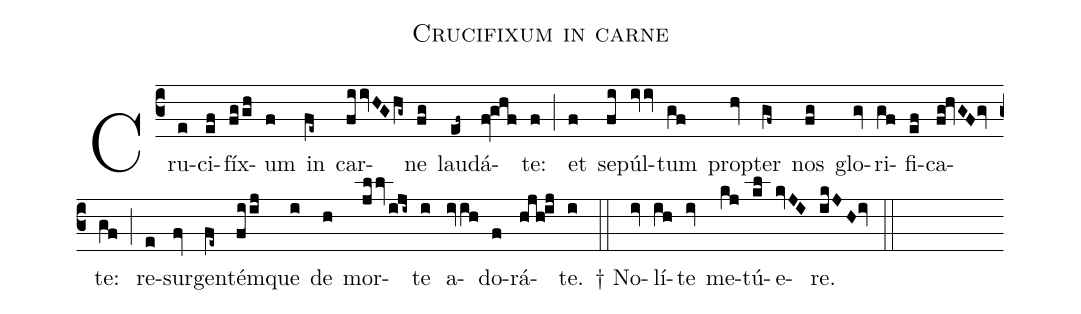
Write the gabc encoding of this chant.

name: Crucifixum in carne;
%%
(c3) Cru(e)ci(ef)fíx(fggh)um(f) in(fe~) car(fiivHGhg~)ne(fg) lau(ef~)dá(fv!ghf)te:(f) (;)
et(f) se(fi)púl(iviv)tum(gf) prop(hv)ter(gf~) nos(fg) glo(gv)ri(gf)fi(ef)ca(fg!hvGF/0gv)te:(gf) (;)
re(e)sur(fv)gen(fe~)tém(fiij)que(i) de(h) mor(jllviji~)te(i) a(ivih)do(f)rá(hjh!ij)te.(i) (::)

†~No(iv)lí(ih)te(iv) me(kj)tú(kl)e(kvJI)re.(ikJH/0iv) (::)
